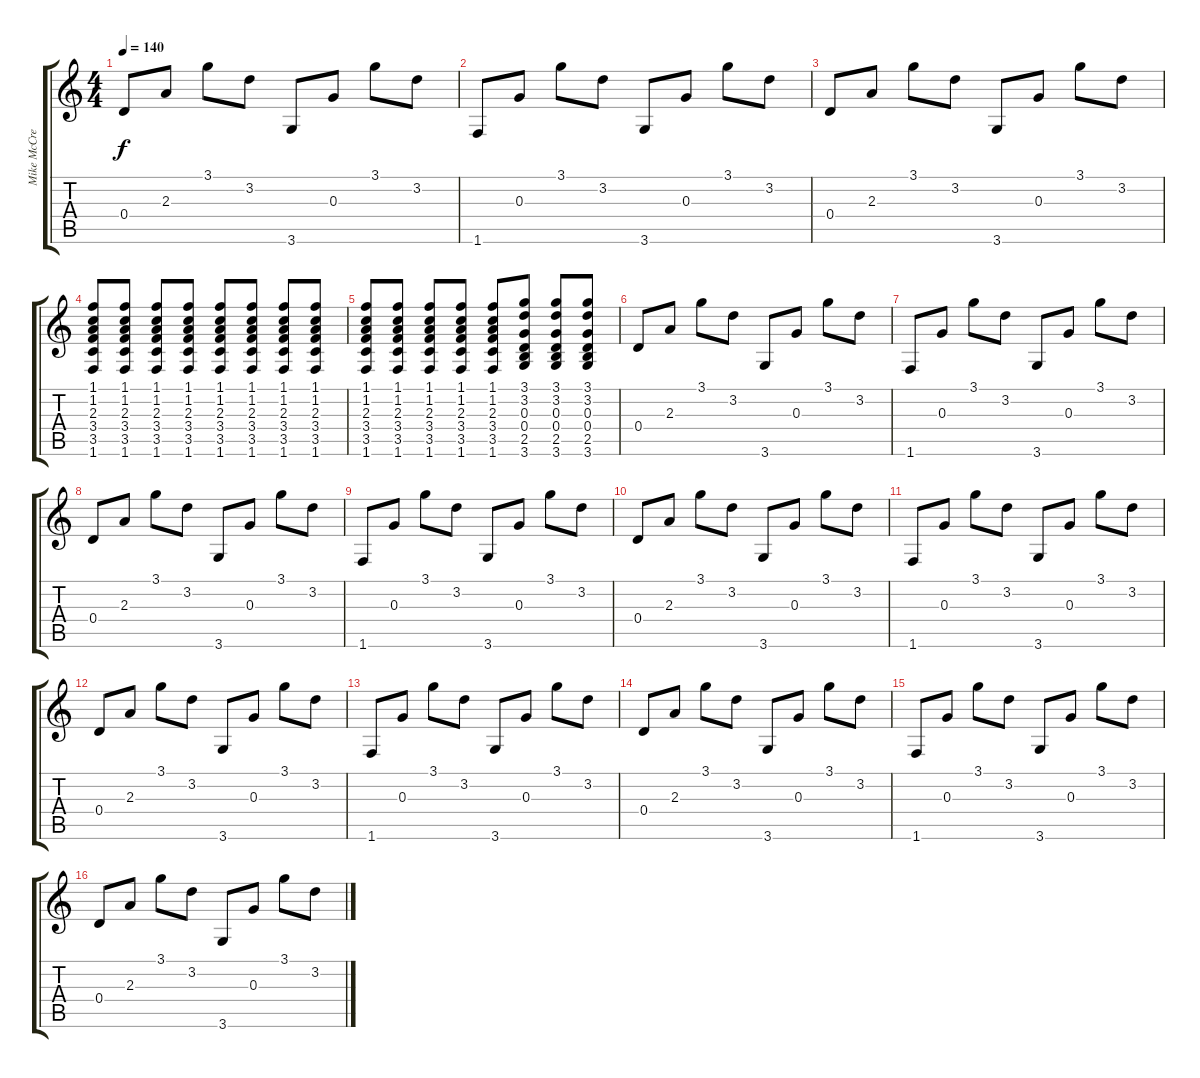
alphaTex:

\track ("Mike McCready" "Mike McCre") {instrument distortionguitar}
\staff {score tabs}
\tuning (E4 B3 G3 D3 A2 E2) {hide}
\ts (4 4)
\tempo 140
\clef g2
\ks c
0.4.8{dy f} 2.3.8 3.1.8 3.2.8 3.6.8 0.3.8 3.1.8 3.2.8 |
1.6.8 0.3.8 3.1.8 3.2.8 3.6.8 0.3.8 3.1.8 3.2.8 |
0.4.8 2.3.8 3.1.8 3.2.8 3.6.8 0.3.8 3.1.8 3.2.8 |
(1.1 1.2 2.3 3.4 3.5 1.6).8 (1.1 1.2 2.3 3.4 3.5 1.6).8 (1.1 1.2 2.3 3.4 3.5 1.6).8 (1.1 1.2 2.3 3.4 3.5 1.6).8 (1.1 1.2 2.3 3.4 3.5 1.6).8 (1.1 1.2 2.3 3.4 3.5 1.6).8 (1.1 1.2 2.3 3.4 3.5 1.6).8 (1.1 1.2 2.3 3.4 3.5 1.6).8 |
(1.1 1.2 2.3 3.4 3.5 1.6).8 (1.1 1.2 2.3 3.4 3.5 1.6).8 (1.1 1.2 2.3 3.4 3.5 1.6).8 (1.1 1.2 2.3 3.4 3.5 1.6).8 (1.1 1.2 2.3 3.4 3.5 1.6).8 (3.1 3.2 0.3 0.4 2.5 3.6).8 (3.1 3.2 0.3 0.4 2.5 3.6).8 (3.1 3.2 0.3 0.4 2.5 3.6).8 |
0.4.8 2.3.8 3.1.8 3.2.8 3.6.8 0.3.8 3.1.8 3.2.8 |
1.6.8 0.3.8 3.1.8 3.2.8 3.6.8 0.3.8 3.1.8 3.2.8 |
0.4.8 2.3.8 3.1.8 3.2.8 3.6.8 0.3.8 3.1.8 3.2.8 |
1.6.8 0.3.8 3.1.8 3.2.8 3.6.8 0.3.8 3.1.8 3.2.8 |
0.4.8 2.3.8 3.1.8 3.2.8 3.6.8 0.3.8 3.1.8 3.2.8 |
1.6.8 0.3.8 3.1.8 3.2.8 3.6.8 0.3.8 3.1.8 3.2.8 |
0.4.8 2.3.8 3.1.8 3.2.8 3.6.8 0.3.8 3.1.8 3.2.8 |
1.6.8 0.3.8 3.1.8 3.2.8 3.6.8 0.3.8 3.1.8 3.2.8 |
0.4.8 2.3.8 3.1.8 3.2.8 3.6.8 0.3.8 3.1.8 3.2.8 |
1.6.8 0.3.8 3.1.8 3.2.8 3.6.8 0.3.8 3.1.8 3.2.8 |
0.4.8 2.3.8 3.1.8 3.2.8 3.6.8 0.3.8 3.1.8 3.2.8
